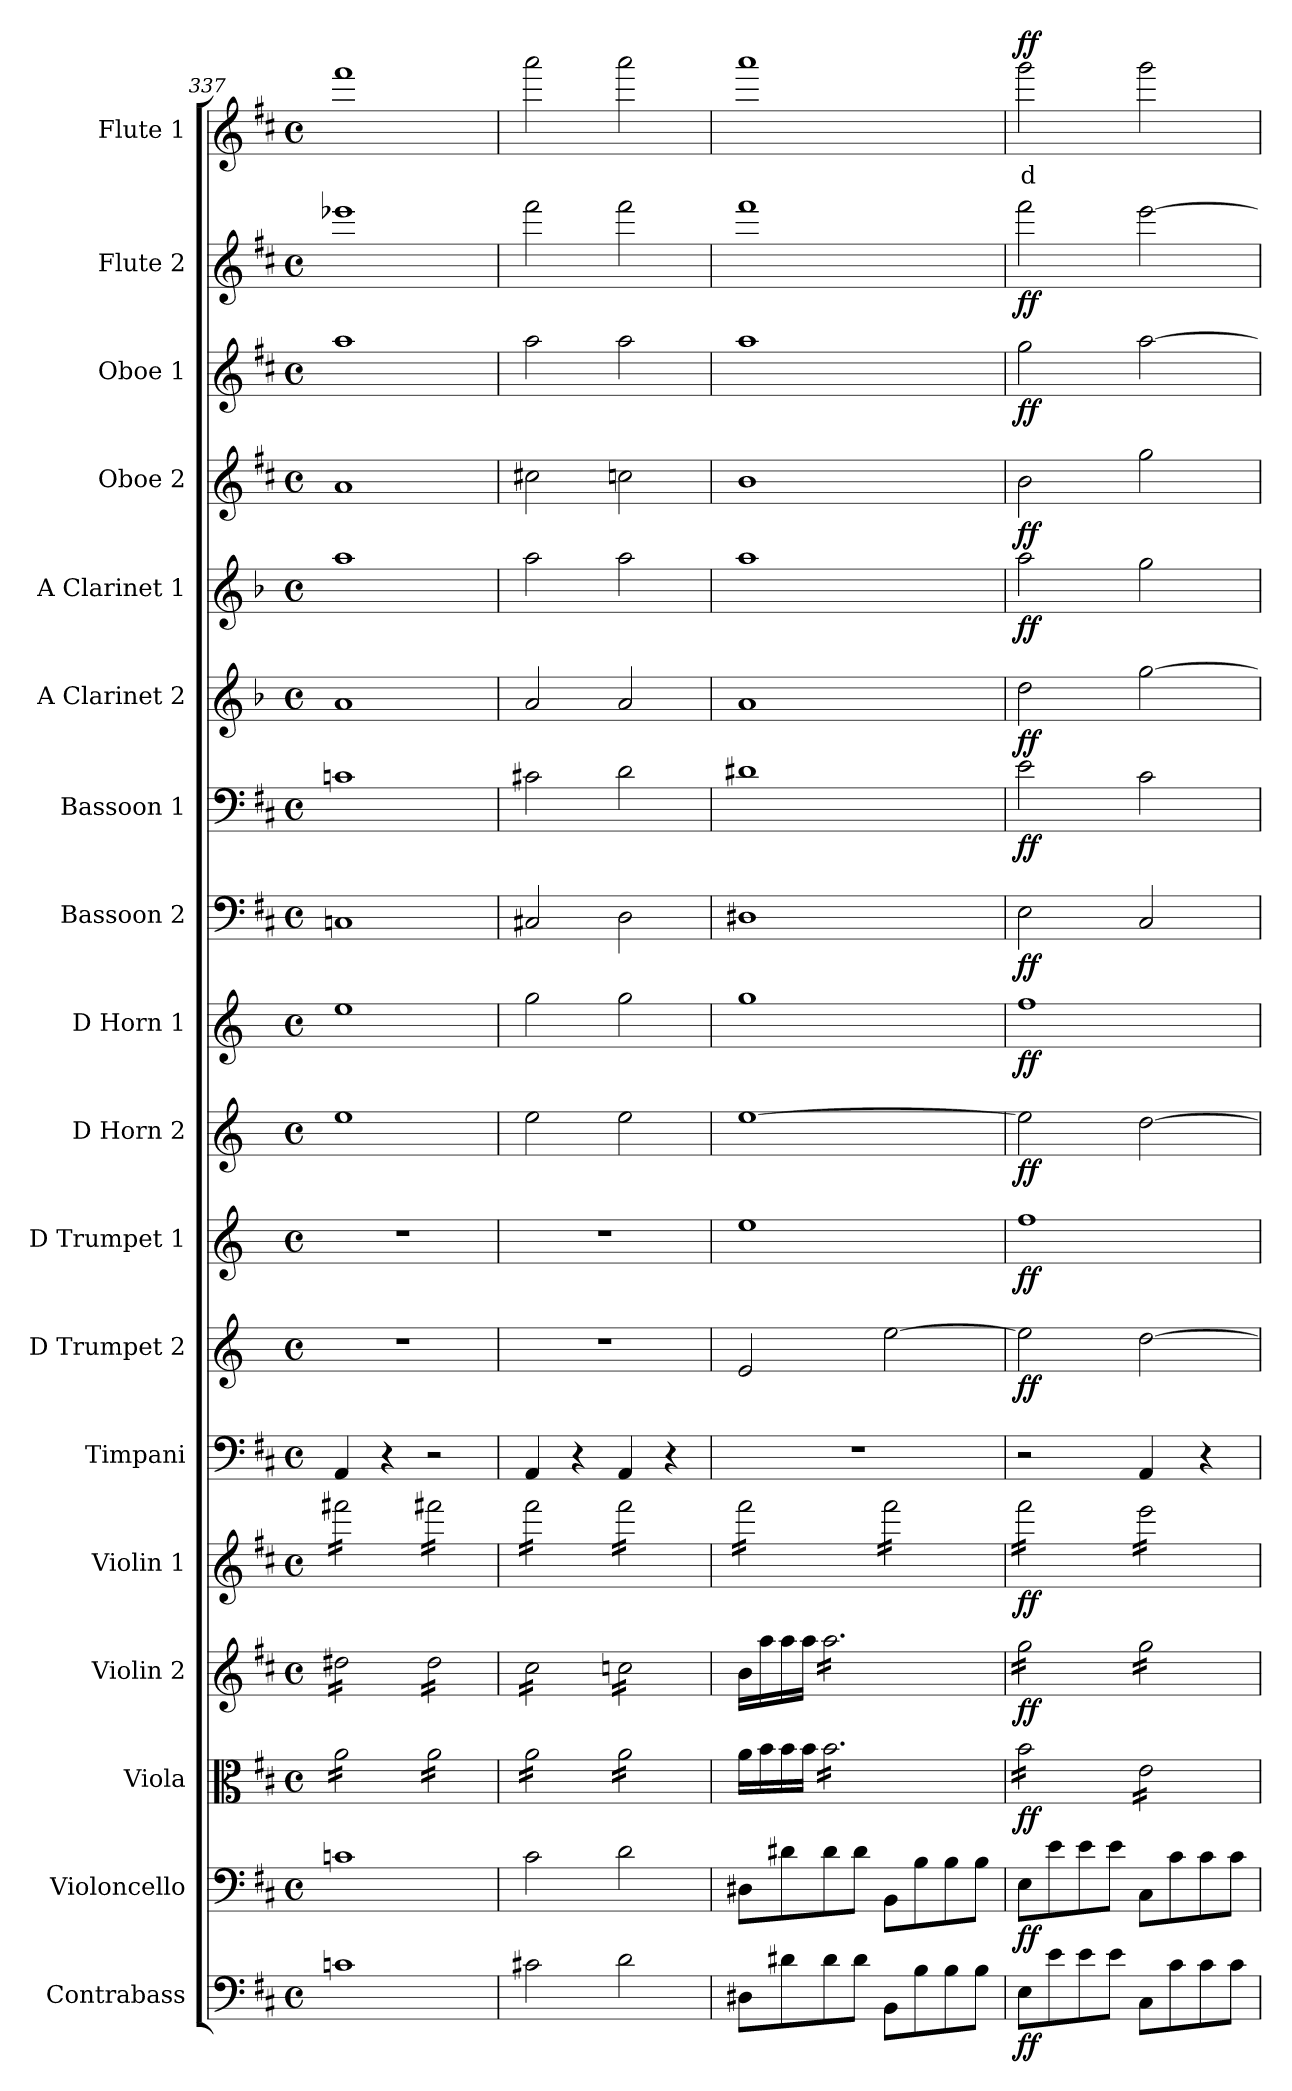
**kern	**dynam	**kern	**dynam	**kern	**dynam	**kern	**dynam	**kern	**dynam	**kern	**kern	**dynam	**kern	**dynam	**kern	**dynam	**kern	**dynam	**kern	**dynam	**kern	**dynam	**kern	**dynam	**kern	**dynam	**kern	**dynam	**kern	**dynam	**kern	**dynam	**kern	**text	**dynam
*part18	*part18	*part17	*part17	*part16	*part16	*part15	*part15	*part14	*part14	*part13	*part12	*part12	*part11	*part11	*part10	*part10	*part9	*part9	*part8	*part8	*part7	*part7	*part6	*part6	*part5	*part5	*part4	*part4	*part3	*part3	*part2	*part2	*part1	*part1	*part1
*staff18	*staff18	*staff17	*staff17	*staff16	*staff16	*staff15	*staff15	*staff14	*staff14	*staff13	*staff12	*staff12	*staff11	*staff11	*staff10	*staff10	*staff9	*staff9	*staff8	*staff8	*staff7	*staff7	*staff6	*staff6	*staff5	*staff5	*staff4	*staff4	*staff3	*staff3	*staff2	*staff2	*staff1	*staff1	*staff1
*I"Contrabass	*	*I"Violoncello	*	*I"Viola	*	*I"Violin 2	*	*I"Violin 1	*	*I"Timpani	*I"D Trumpet 2	*	*I"D Trumpet 1	*	*I"D Horn 2	*	*I"D Horn 1	*	*I"Bassoon 2	*	*I"Bassoon 1	*	*I"A Clarinet 2	*	*I"A Clarinet 1	*	*I"Oboe 2	*	*I"Oboe 1	*	*I"Flute 2	*	*I"Flute 1	*	*
*I'Cb	*	*I'Vc	*	*I'Vla	*	*I'Vln 2	*	*I'Vln 1	*	*I'Timp	*I'Tpt 2	*	*I'Tpt 1	*	*I'Hn 2	*	*I'Hn 1	*	*I'Bsn 2	*	*I'Bsn 1	*	*I'Cl 2	*	*I'Cl 1	*	*I'Ob 2	*	*I'Ob 1	*	*I'Fl 2	*	*I'Fl 1	*	*
*clefF4	*	*clefF4	*	*clefC3	*	*clefG2	*	*clefG2	*	*clefF4	*clefG2	*	*clefG2	*	*clefG2	*	*clefG2	*	*clefF4	*	*clefF4	*	*clefG2	*	*clefG2	*	*clefG2	*	*clefG2	*	*clefG2	*	*clefG2	*	*
*ITrd7c12	*	*	*	*	*	*	*	*	*	*	*ITrd-1c-2	*	*ITrd-1c-2	*	*ITrd6c10	*	*ITrd6c10	*	*	*	*	*	*ITrd2c3	*	*ITrd2c3	*	*	*	*	*	*	*	*	*	*
*k[f#c#]	*	*k[f#c#]	*	*k[f#c#]	*	*k[f#c#]	*	*k[f#c#]	*	*k[f#c#]	*k[f#c#]	*	*k[f#c#]	*	*k[f#c#]	*	*k[f#c#]	*	*k[f#c#]	*	*k[f#c#]	*	*k[f#c#]	*	*k[f#c#]	*	*k[f#c#]	*	*k[f#c#]	*	*k[f#c#]	*	*k[f#c#]	*	*
*M4/4	*	*M4/4	*	*M4/4	*	*M4/4	*	*M4/4	*	*M4/4	*M4/4	*	*M4/4	*	*M4/4	*	*M4/4	*	*M4/4	*	*M4/4	*	*M4/4	*	*M4/4	*	*M4/4	*	*M4/4	*	*M4/4	*	*M4/4	*	*
*met(c)	*	*met(c)	*	*met(c)	*	*met(c)	*	*met(c)	*	*met(c)	*met(c)	*	*met(c)	*	*met(c)	*	*met(c)	*	*met(c)	*	*met(c)	*	*met(c)	*	*met(c)	*	*met(c)	*	*met(c)	*	*met(c)	*	*met(c)	*	*
=337	=337	=337	=337	=337	=337	=337	=337	=337	=337	=337	=337	=337	=337	=337	=337	=337	=337	=337	=337	=337	=337	=337	=337	=337	=337	=337	=337	=337	=337	=337	=337	=337	=337	=337	=337
*	*	*	*	*tremolo	*	*	*	*	*	*	*	*	*	*	*	*	*	*	*	*	*	*	*	*	*	*	*	*	*	*	*	*	*	*	*
*	*	*	*	*	*	*tremolo	*	*	*	*	*	*	*	*	*	*	*	*	*	*	*	*	*	*	*	*	*	*	*	*	*	*	*	*	*
*	*	*	*	*	*	*	*	*tremolo	*	*	*	*	*	*	*	*	*	*	*	*	*	*	*	*	*	*	*	*	*	*	*	*	*	*	*
1Cn	.	1cn	.	16a\LL	.	16dd#X\LL	.	16fff#X\LL	.	4AA/	1r	.	1r	.	1f#	.	1f#	.	1Cn	.	1cn	.	1f#	.	1ff#	.	1a	.	1aa	.	1eee-X	.	1fff#	.	.
.	.	.	.	16a\	.	16dd#X\	.	16fff#X\	.	.	.	.	.	.	.	.	.	.	.	.	.	.	.	.	.	.	.	.	.	.	.	.	.	.	.
.	.	.	.	16a\	.	16dd#X\	.	16fff#X\	.	.	.	.	.	.	.	.	.	.	.	.	.	.	.	.	.	.	.	.	.	.	.	.	.	.	.
.	.	.	.	16a\	.	16dd#X\	.	16fff#X\	.	.	.	.	.	.	.	.	.	.	.	.	.	.	.	.	.	.	.	.	.	.	.	.	.	.	.
.	.	.	.	16a\	.	16dd#X\	.	16fff#X\	.	4r	.	.	.	.	.	.	.	.	.	.	.	.	.	.	.	.	.	.	.	.	.	.	.	.	.
.	.	.	.	16a\	.	16dd#X\	.	16fff#X\	.	.	.	.	.	.	.	.	.	.	.	.	.	.	.	.	.	.	.	.	.	.	.	.	.	.	.
.	.	.	.	16a\	.	16dd#X\	.	16fff#X\	.	.	.	.	.	.	.	.	.	.	.	.	.	.	.	.	.	.	.	.	.	.	.	.	.	.	.
.	.	.	.	16a\JJ	.	16dd#X\JJ	.	16fff#X\JJ	.	.	.	.	.	.	.	.	.	.	.	.	.	.	.	.	.	.	.	.	.	.	.	.	.	.	.
.	.	.	.	16a\LL	.	16dd#\LL	.	16fff#X\LL	.	2r	.	.	.	.	.	.	.	.	.	.	.	.	.	.	.	.	.	.	.	.	.	.	.	.	.
.	.	.	.	16a\	.	16dd#\	.	16fff#X\	.	.	.	.	.	.	.	.	.	.	.	.	.	.	.	.	.	.	.	.	.	.	.	.	.	.	.
.	.	.	.	16a\	.	16dd#\	.	16fff#X\	.	.	.	.	.	.	.	.	.	.	.	.	.	.	.	.	.	.	.	.	.	.	.	.	.	.	.
.	.	.	.	16a\	.	16dd#\	.	16fff#X\	.	.	.	.	.	.	.	.	.	.	.	.	.	.	.	.	.	.	.	.	.	.	.	.	.	.	.
.	.	.	.	16a\	.	16dd#\	.	16fff#X\	.	.	.	.	.	.	.	.	.	.	.	.	.	.	.	.	.	.	.	.	.	.	.	.	.	.	.
.	.	.	.	16a\	.	16dd#\	.	16fff#X\	.	.	.	.	.	.	.	.	.	.	.	.	.	.	.	.	.	.	.	.	.	.	.	.	.	.	.
.	.	.	.	16a\	.	16dd#\	.	16fff#X\	.	.	.	.	.	.	.	.	.	.	.	.	.	.	.	.	.	.	.	.	.	.	.	.	.	.	.
.	.	.	.	16a\JJ	.	16dd#\JJ	.	16fff#X\JJ	.	.	.	.	.	.	.	.	.	.	.	.	.	.	.	.	.	.	.	.	.	.	.	.	.	.	.
=338	=338	=338	=338	=338	=338	=338	=338	=338	=338	=338	=338	=338	=338	=338	=338	=338	=338	=338	=338	=338	=338	=338	=338	=338	=338	=338	=338	=338	=338	=338	=338	=338	=338	=338	=338
2C#X\	.	2c#\	.	16a\LL	.	16cc#\LL	.	16fff#\LL	.	4AA/	1r	.	1r	.	2f#\	.	2a\	.	2C#X/	.	2c#X\	.	2f#/	.	2ff#\	.	2cc#X\	.	2aa\	.	2fff#\	.	2aaa\	.	.
.	.	.	.	16a\	.	16cc#\	.	16fff#\	.	.	.	.	.	.	.	.	.	.	.	.	.	.	.	.	.	.	.	.	.	.	.	.	.	.	.
.	.	.	.	16a\	.	16cc#\	.	16fff#\	.	.	.	.	.	.	.	.	.	.	.	.	.	.	.	.	.	.	.	.	.	.	.	.	.	.	.
.	.	.	.	16a\	.	16cc#\	.	16fff#\	.	.	.	.	.	.	.	.	.	.	.	.	.	.	.	.	.	.	.	.	.	.	.	.	.	.	.
.	.	.	.	16a\	.	16cc#\	.	16fff#\	.	4r	.	.	.	.	.	.	.	.	.	.	.	.	.	.	.	.	.	.	.	.	.	.	.	.	.
.	.	.	.	16a\	.	16cc#\	.	16fff#\	.	.	.	.	.	.	.	.	.	.	.	.	.	.	.	.	.	.	.	.	.	.	.	.	.	.	.
.	.	.	.	16a\	.	16cc#\	.	16fff#\	.	.	.	.	.	.	.	.	.	.	.	.	.	.	.	.	.	.	.	.	.	.	.	.	.	.	.
.	.	.	.	16a\JJ	.	16cc#\JJ	.	16fff#\JJ	.	.	.	.	.	.	.	.	.	.	.	.	.	.	.	.	.	.	.	.	.	.	.	.	.	.	.
2D\	.	2d\	.	16a\LL	.	16ccn\LL	.	16fff#\LL	.	4AA/	.	.	.	.	2f#\	.	2a\	.	2D\	.	2d\	.	2f#/	.	2ff#\	.	2ccn\	.	2aa\	.	2fff#\	.	2aaa\	.	.
.	.	.	.	16a\	.	16ccn\	.	16fff#\	.	.	.	.	.	.	.	.	.	.	.	.	.	.	.	.	.	.	.	.	.	.	.	.	.	.	.
.	.	.	.	16a\	.	16ccn\	.	16fff#\	.	.	.	.	.	.	.	.	.	.	.	.	.	.	.	.	.	.	.	.	.	.	.	.	.	.	.
.	.	.	.	16a\	.	16ccn\	.	16fff#\	.	.	.	.	.	.	.	.	.	.	.	.	.	.	.	.	.	.	.	.	.	.	.	.	.	.	.
.	.	.	.	16a\	.	16ccn\	.	16fff#\	.	4r	.	.	.	.	.	.	.	.	.	.	.	.	.	.	.	.	.	.	.	.	.	.	.	.	.
.	.	.	.	16a\	.	16ccn\	.	16fff#\	.	.	.	.	.	.	.	.	.	.	.	.	.	.	.	.	.	.	.	.	.	.	.	.	.	.	.
.	.	.	.	16a\	.	16ccn\	.	16fff#\	.	.	.	.	.	.	.	.	.	.	.	.	.	.	.	.	.	.	.	.	.	.	.	.	.	.	.
.	.	.	.	16a\JJ	.	16ccn\JJ	.	16fff#\JJ	.	.	.	.	.	.	.	.	.	.	.	.	.	.	.	.	.	.	.	.	.	.	.	.	.	.	.
*	*	*	*	*	*	*Xtremolo	*	*	*	*	*	*	*	*	*	*	*	*	*	*	*	*	*	*	*	*	*	*	*	*	*	*	*	*	*
*	*	*	*	*Xtremolo	*	*	*	*	*	*	*	*	*	*	*	*	*	*	*	*	*	*	*	*	*	*	*	*	*	*	*	*	*	*	*
=339	=339	=339	=339	=339	=339	=339	=339	=339	=339	=339	=339	=339	=339	=339	=339	=339	=339	=339	=339	=339	=339	=339	=339	=339	=339	=339	=339	=339	=339	=339	=339	=339	=339	=339	=339
8DD#X\L	.	8D#X\L	.	16a\LL	.	16b\LL	.	16fff#\LL	.	1r	2f#/	.	1ff#	.	[1f#	.	1a	.	1D#X	.	1d#X	.	1f#	.	1ff#	.	1b	.	1aa	.	1fff#	.	1aaa	.	.
.	.	.	.	16b\	.	16aa\	.	16fff#\	.	.	.	.	.	.	.	.	.	.	.	.	.	.	.	.	.	.	.	.	.	.	.	.	.	.	.
8D#X\	.	8d#X\	.	16b\	.	16aa\	.	16fff#\	.	.	.	.	.	.	.	.	.	.	.	.	.	.	.	.	.	.	.	.	.	.	.	.	.	.	.
.	.	.	.	16b\JJ	.	16aa\JJ	.	16fff#\	.	.	.	.	.	.	.	.	.	.	.	.	.	.	.	.	.	.	.	.	.	.	.	.	.	.	.
*	*	*	*	*tremolo	*	*	*	*	*	*	*	*	*	*	*	*	*	*	*	*	*	*	*	*	*	*	*	*	*	*	*	*	*	*	*
*	*	*	*	*	*	*tremolo	*	*	*	*	*	*	*	*	*	*	*	*	*	*	*	*	*	*	*	*	*	*	*	*	*	*	*	*	*
8D#\	.	8d#\	.	16b\LL	.	16aa\LL	.	16fff#\	.	.	.	.	.	.	.	.	.	.	.	.	.	.	.	.	.	.	.	.	.	.	.	.	.	.	.
.	.	.	.	16b\	.	16aa\	.	16fff#\	.	.	.	.	.	.	.	.	.	.	.	.	.	.	.	.	.	.	.	.	.	.	.	.	.	.	.
8D#\J	.	8d#\J	.	16b\	.	16aa\	.	16fff#\	.	.	.	.	.	.	.	.	.	.	.	.	.	.	.	.	.	.	.	.	.	.	.	.	.	.	.
.	.	.	.	16b\	.	16aa\	.	16fff#\JJ	.	.	.	.	.	.	.	.	.	.	.	.	.	.	.	.	.	.	.	.	.	.	.	.	.	.	.
8BBB\L	.	8BB\L	.	16b\	.	16aa\	.	16fff#\LL	.	.	[2ff#\	.	.	.	.	.	.	.	.	.	.	.	.	.	.	.	.	.	.	.	.	.	.	.	.
.	.	.	.	16b\	.	16aa\	.	16fff#\	.	.	.	.	.	.	.	.	.	.	.	.	.	.	.	.	.	.	.	.	.	.	.	.	.	.	.
8BB\	.	8B\	.	16b\	.	16aa\	.	16fff#\	.	.	.	.	.	.	.	.	.	.	.	.	.	.	.	.	.	.	.	.	.	.	.	.	.	.	.
.	.	.	.	16b\	.	16aa\	.	16fff#\	.	.	.	.	.	.	.	.	.	.	.	.	.	.	.	.	.	.	.	.	.	.	.	.	.	.	.
8BB\	.	8B\	.	16b\	.	16aa\	.	16fff#\	.	.	.	.	.	.	.	.	.	.	.	.	.	.	.	.	.	.	.	.	.	.	.	.	.	.	.
.	.	.	.	16b\	.	16aa\	.	16fff#\	.	.	.	.	.	.	.	.	.	.	.	.	.	.	.	.	.	.	.	.	.	.	.	.	.	.	.
8BB\J	.	8B\J	.	16b\	.	16aa\	.	16fff#\	.	.	.	.	.	.	.	.	.	.	.	.	.	.	.	.	.	.	.	.	.	.	.	.	.	.	.
.	.	.	.	16b\JJ	.	16aa\JJ	.	16fff#\JJ	.	.	.	.	.	.	.	.	.	.	.	.	.	.	.	.	.	.	.	.	.	.	.	.	.	.	.
=340	=340	=340	=340	=340	=340	=340	=340	=340	=340	=340	=340	=340	=340	=340	=340	=340	=340	=340	=340	=340	=340	=340	=340	=340	=340	=340	=340	=340	=340	=340	=340	=340	=340	=340	=340
!	!LO:DY:b	!	!LO:DY:b	!	!LO:DY:b	!	!LO:DY:b	!	!LO:DY:b	!	!	!LO:DY:b	!	!LO:DY:b	!	!LO:DY:b	!	!LO:DY:b	!	!LO:DY:b	!	!LO:DY:b	!	!LO:DY:b	!	!LO:DY:b	!	!LO:DY:b	!	!LO:DY:b	!	!LO:DY:b	!	!LO:LY:b:color=#FF0000	!LO:DY:b
8EE\L	ff	8E\L	ff	16b\LL	ff	16gg\LL	ff	16fff#\LL	ff	2r	2ff#\]	ff	1gg	ff	2f#\]	ff	1g	ff	2E\	ff	2e\	ff	2b\	ff	2ff#\	ff	2b\	ff	2gg\	ff	2fff#\	ff	2ggg\	d	ff
.	.	.	.	16b\	.	16gg\	.	16fff#\	.	.	.	.	.	.	.	.	.	.	.	.	.	.	.	.	.	.	.	.	.	.	.	.	.	.	.
8E\	.	8e\	.	16b\	.	16gg\	.	16fff#\	.	.	.	.	.	.	.	.	.	.	.	.	.	.	.	.	.	.	.	.	.	.	.	.	.	.	.
.	.	.	.	16b\	.	16gg\	.	16fff#\	.	.	.	.	.	.	.	.	.	.	.	.	.	.	.	.	.	.	.	.	.	.	.	.	.	.	.
8E\	.	8e\	.	16b\	.	16gg\	.	16fff#\	.	.	.	.	.	.	.	.	.	.	.	.	.	.	.	.	.	.	.	.	.	.	.	.	.	.	.
.	.	.	.	16b\	.	16gg\	.	16fff#\	.	.	.	.	.	.	.	.	.	.	.	.	.	.	.	.	.	.	.	.	.	.	.	.	.	.	.
8E\J	.	8e\J	.	16b\	.	16gg\	.	16fff#\	.	.	.	.	.	.	.	.	.	.	.	.	.	.	.	.	.	.	.	.	.	.	.	.	.	.	.
.	.	.	.	16b\JJ	.	16gg\JJ	.	16fff#\JJ	.	.	.	.	.	.	.	.	.	.	.	.	.	.	.	.	.	.	.	.	.	.	.	.	.	.	.
8CC#\L	.	8C#\L	.	16e\LL	.	16gg\LL	.	16eee\LL	.	4AA/	[2ee\	.	.	.	[2e\	.	.	.	2C#/	.	2c#\	.	[2ee\	.	2ee\	.	2gg\	.	[2aa\	.	[2eee\	.	2ggg\	.	.
.	.	.	.	16e\	.	16gg\	.	16eee\	.	.	.	.	.	.	.	.	.	.	.	.	.	.	.	.	.	.	.	.	.	.	.	.	.	.	.
8C#\	.	8c#\	.	16e\	.	16gg\	.	16eee\	.	.	.	.	.	.	.	.	.	.	.	.	.	.	.	.	.	.	.	.	.	.	.	.	.	.	.
.	.	.	.	16e\	.	16gg\	.	16eee\	.	.	.	.	.	.	.	.	.	.	.	.	.	.	.	.	.	.	.	.	.	.	.	.	.	.	.
8C#\	.	8c#\	.	16e\	.	16gg\	.	16eee\	.	4r	.	.	.	.	.	.	.	.	.	.	.	.	.	.	.	.	.	.	.	.	.	.	.	.	.
.	.	.	.	16e\	.	16gg\	.	16eee\	.	.	.	.	.	.	.	.	.	.	.	.	.	.	.	.	.	.	.	.	.	.	.	.	.	.	.
8C#\J	.	8c#\J	.	16e\	.	16gg\	.	16eee\	.	.	.	.	.	.	.	.	.	.	.	.	.	.	.	.	.	.	.	.	.	.	.	.	.	.	.
.	.	.	.	16e\JJ	.	16gg\JJ	.	16eee\JJ	.	.	.	.	.	.	.	.	.	.	.	.	.	.	.	.	.	.	.	.	.	.	.	.	.	.	.
*	*	*	*	*	*	*	*	*Xtremolo	*	*	*	*	*	*	*	*	*	*	*	*	*	*	*	*	*	*	*	*	*	*	*	*	*	*	*
*	*	*	*	*	*	*Xtremolo	*	*	*	*	*	*	*	*	*	*	*	*	*	*	*	*	*	*	*	*	*	*	*	*	*	*	*	*	*
*	*	*	*	*Xtremolo	*	*	*	*	*	*	*	*	*	*	*	*	*	*	*	*	*	*	*	*	*	*	*	*	*	*	*	*	*	*	*
=	=	=	=	=	=	=	=	=	=	=	=	=	=	=	=	=	=	=	=	=	=	=	=	=	=	=	=	=	=	=	=	=	=	=	=
*-	*-	*-	*-	*-	*-	*-	*-	*-	*-	*-	*-	*-	*-	*-	*-	*-	*-	*-	*-	*-	*-	*-	*-	*-	*-	*-	*-	*-	*-	*-	*-	*-	*-	*-	*-
